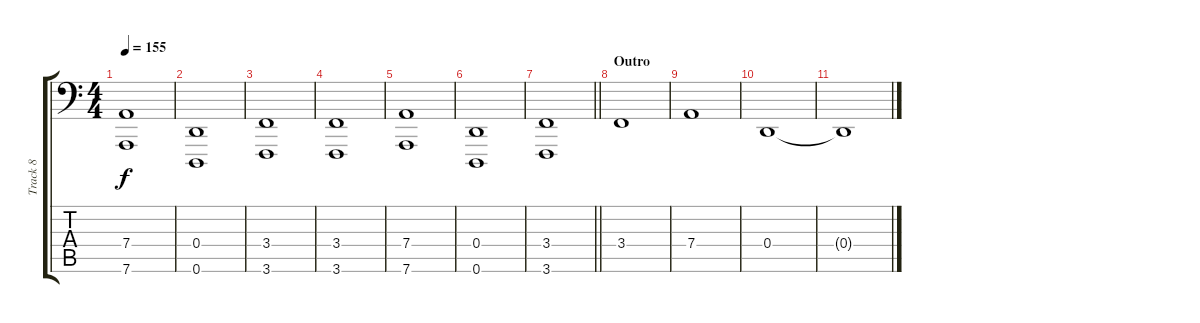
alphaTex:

\track ("Track 8" "Track 8") {instrument lead1square}
\staff {score tabs}
\tuning (E4 B3 G3 D2 A1 D1) {hide}
\ts (4 4)
\tempo 155
\clef f4
\ks c
(7.4 7.6).1{dy f} |
(0.4 0.6).1 |
(3.4 3.6).1 |
(3.4 3.6).1 |
(7.4 7.6).1 |
(0.4 0.6).1 |
\barLineRight lightlight
(3.4 3.6).1 |
\section ("" "Outro")
3.4.1 |
7.4.1 |
0.4.1 |
0.4{t}.1
